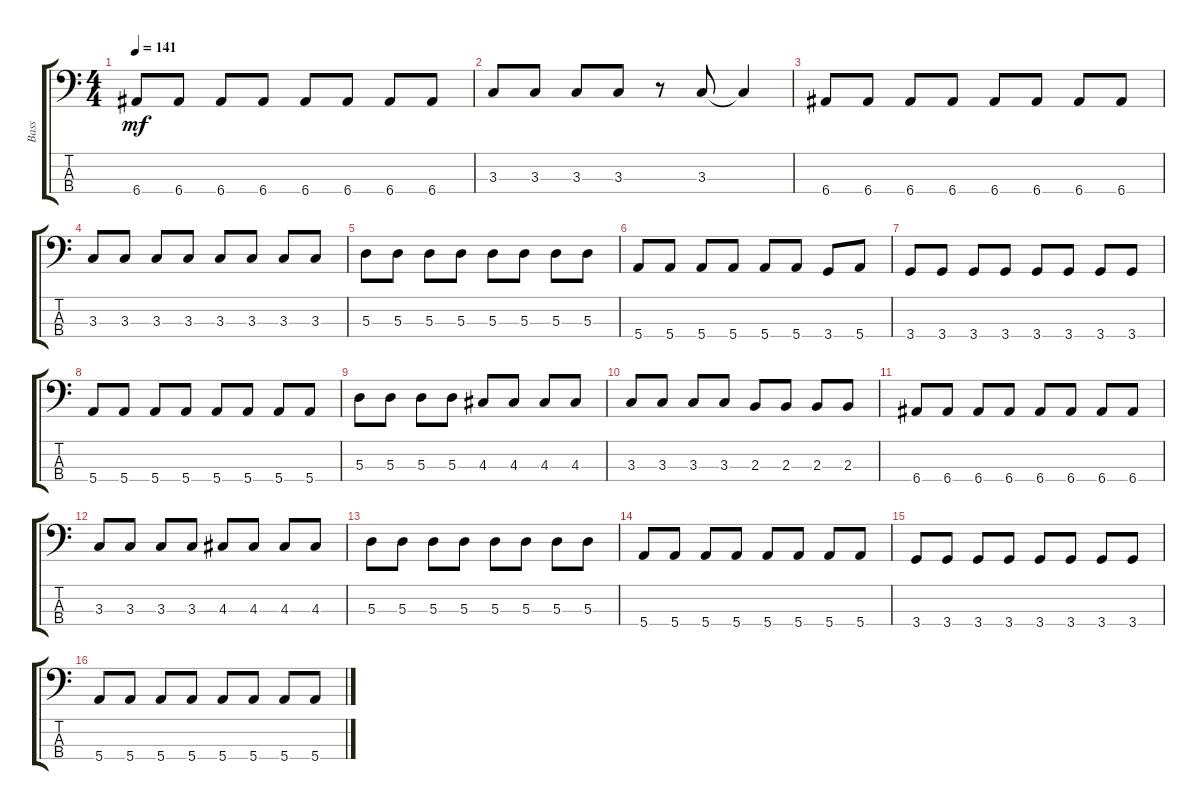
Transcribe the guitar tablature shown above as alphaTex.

\track ("Bass" "Bass") {instrument electricbassfinger}
\staff {score tabs}
\tuning (G2 D2 A1 E1) {hide}
\ts (4 4)
\tempo 141
\clef f4
\ks c
6.4.8{dy mf} 6.4.8 6.4.8 6.4.8 6.4.8 6.4.8 6.4.8 6.4.8 |
3.3.8 3.3.8 3.3.8 3.3.8 r.8 3.3.8 3.3{t}.4 |
6.4.8 6.4.8 6.4.8 6.4.8 6.4.8 6.4.8 6.4.8 6.4.8 |
3.3.8 3.3.8 3.3.8 3.3.8 3.3.8 3.3.8 3.3.8 3.3.8 |
5.3.8 5.3.8 5.3.8 5.3.8 5.3.8 5.3.8 5.3.8 5.3.8 |
5.4.8 5.4.8 5.4.8 5.4.8 5.4.8 5.4.8 3.4.8 5.4.8 |
3.4.8 3.4.8 3.4.8 3.4.8 3.4.8 3.4.8 3.4.8 3.4.8 |
5.4.8 5.4.8 5.4.8 5.4.8 5.4.8 5.4.8 5.4.8 5.4.8 |
5.3.8 5.3.8 5.3.8 5.3.8 4.3.8 4.3.8 4.3.8 4.3.8 |
3.3.8 3.3.8 3.3.8 3.3.8 2.3.8 2.3.8 2.3.8 2.3.8 |
6.4.8 6.4.8 6.4.8 6.4.8 6.4.8 6.4.8 6.4.8 6.4.8 |
3.3.8 3.3.8 3.3.8 3.3.8 4.3.8 4.3.8 4.3.8 4.3.8 |
5.3.8 5.3.8 5.3.8 5.3.8 5.3.8 5.3.8 5.3.8 5.3.8 |
5.4.8 5.4.8 5.4.8 5.4.8 5.4.8 5.4.8 5.4.8 5.4.8 |
3.4.8 3.4.8 3.4.8 3.4.8 3.4.8 3.4.8 3.4.8 3.4.8 |
5.4.8 5.4.8 5.4.8 5.4.8 5.4.8 5.4.8 5.4.8 5.4.8
